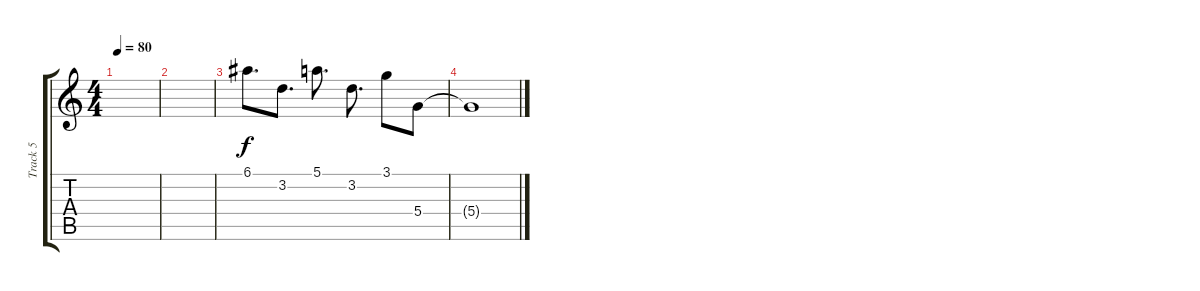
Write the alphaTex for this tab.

\track ("Track 5" "Track 5") {instrument overdrivenguitar}
\staff {score tabs}
\tuning (E4 B3 G3 D3 A2 E2) {hide}
\ts (4 4)
\tempo 80
\clef g2
\ks c
|
|
6.1.8{d} 3.2.8{d} 5.1.8{d} 3.2.8{d} 3.1.8 5.4.8 |
5.4{t}.1
